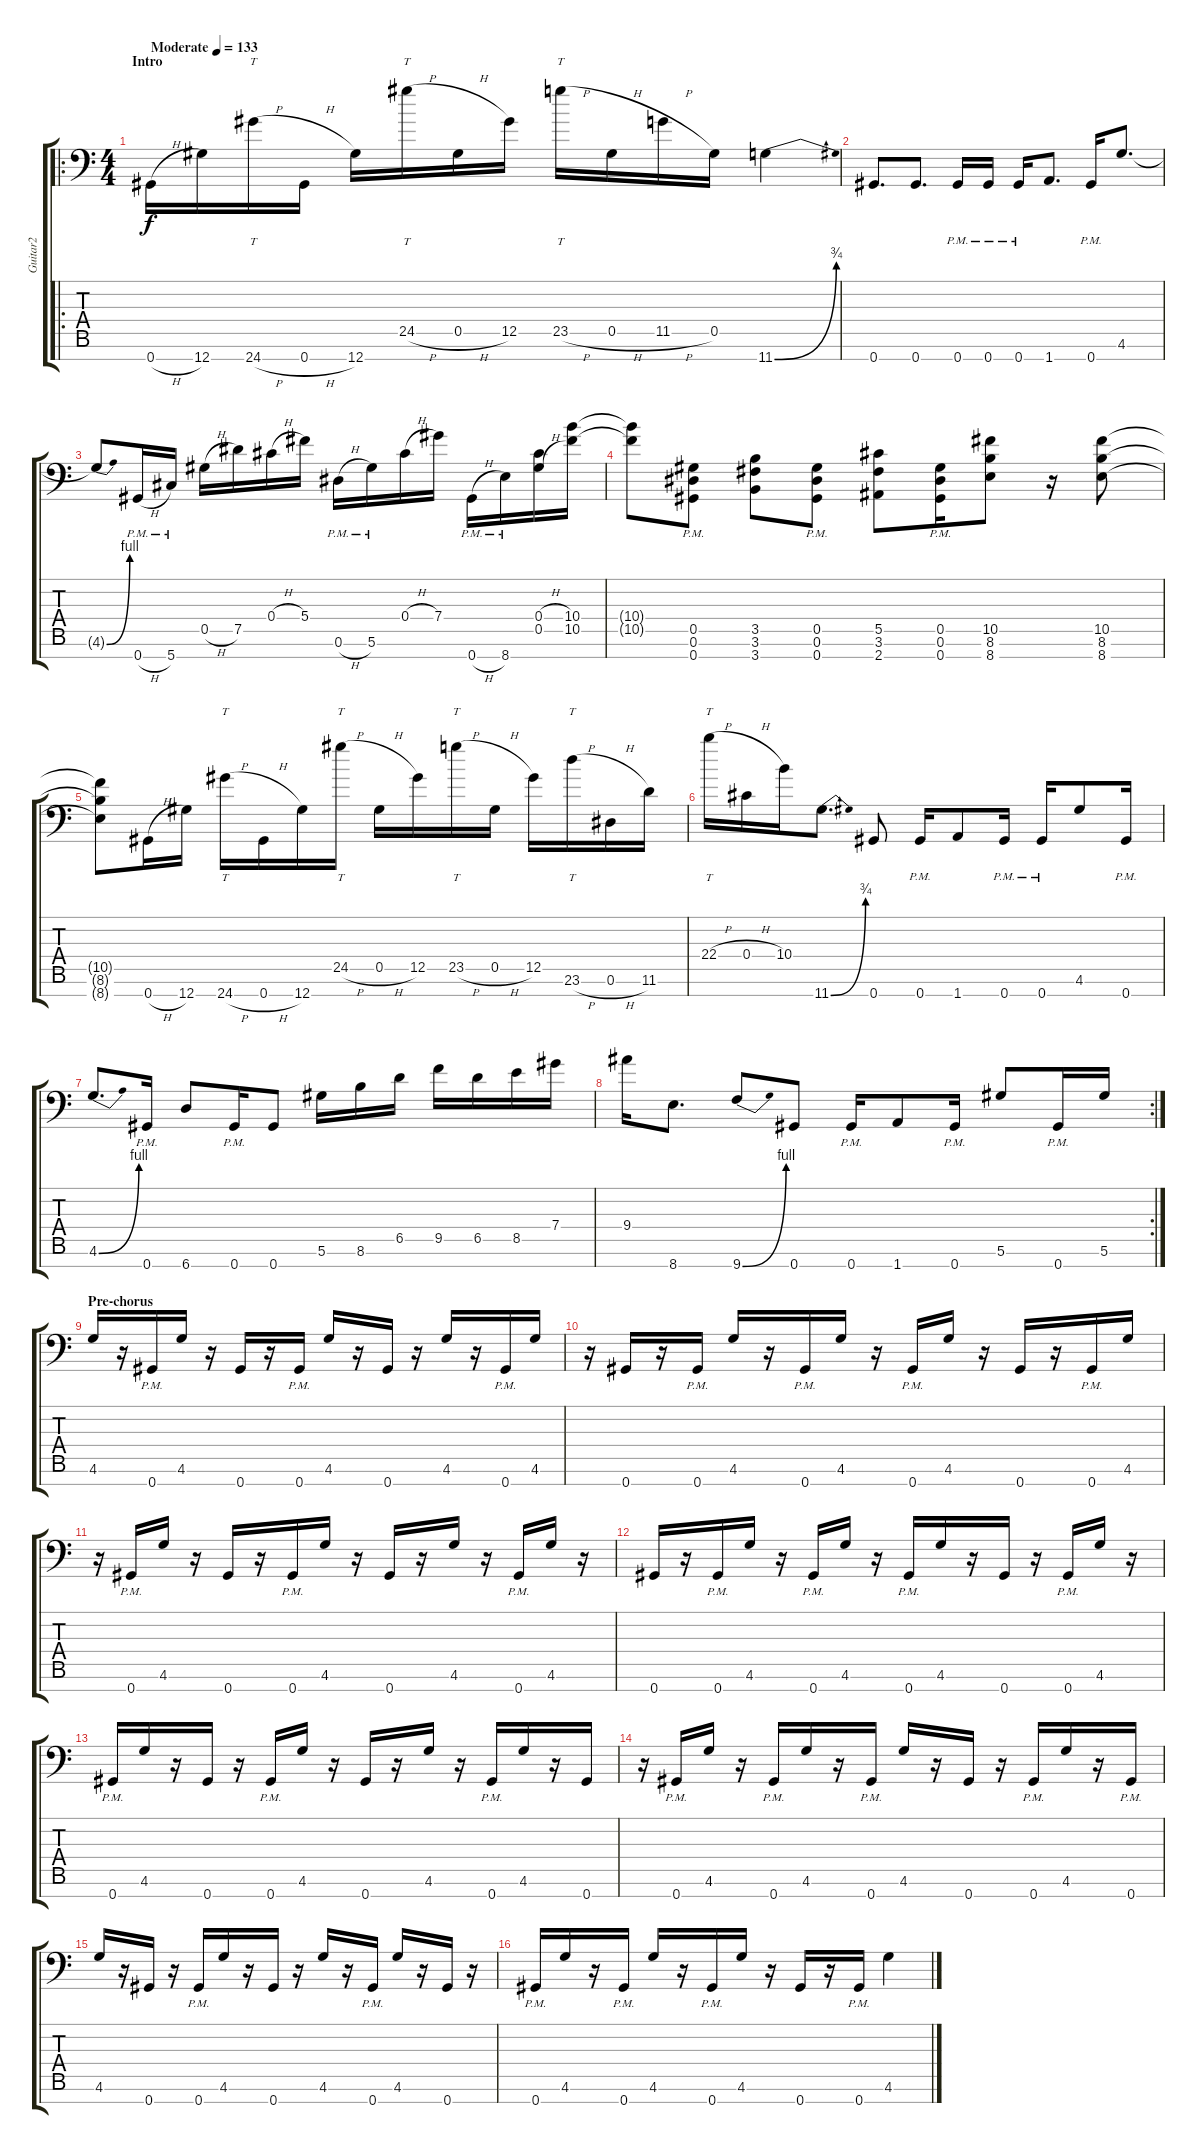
\track ("Guitar2" "Guitar2") {instrument distortionguitar}
\staff {score tabs}
\tuning (Eb4 Bb3 Gb3 Db3 Ab2 Eb2 Ab1) {hide}
\ro
\ts (4 4)
\section ("" "Intro")
\tempo (133 "Moderate")
\clef f4
\ks c
0.7{h}.16{dy f instrument distortionguitar} 12.7.16 24.7{h}.16{tt} 0.7{h}.16 12.7.16 24.5{h}.16{tt} 0.5{h}.16 12.5.16 23.5{h}.16{tt} 0.5{h}.16 11.5{h}.16 0.5.16 11.7{be (bend 0 0 60 3)}.4 |
0.7.8{d} 0.7.8{d} 0.7{pm}.16 0.7{pm}.16 0.7{pm}.16 1.7.8{d} 0.7{pm}.16 4.6.8{d} |
4.6{be (bend 0 0 60 4) t}.8 0.7{h pm}.16 5.7{pm}.16 0.5{h}.16 7.5.16 0.4{h}.16 5.4.16 0.6{h pm}.16 5.6{pm}.16 0.4{h}.16 7.4.16 0.7{h pm}.16 8.7{pm}.16 (0.4{h} 0.5{h}).16 (10.4 10.5).16 |
(10.4{t} 10.5{t}).8 (0.5{pm} 0.6{pm} 0.7{pm}).8 (3.5 3.6 3.7).8 (0.5{pm} 0.6{pm} 0.7{pm}).8 (5.5 3.6 2.7).8 (0.5{pm} 0.6{pm} 0.7{pm}).16 (10.5 8.6 8.7).8 r.16 (10.5 8.6 8.7).8 |
(10.5{t} 8.6{t} 8.7{t}).8 0.7{h}.16 12.7.16 24.7{h}.16{tt} 0.7{h}.16 12.7.16 24.5{h}.16{tt} 0.5{h}.16 12.5.16 23.5{h}.16{tt} 0.5{h}.16 12.5.16 23.6{h}.16{tt} 0.6{h}.16 11.6.16 |
22.4{h}.16{tt} 0.4{h}.16 10.4.16 11.7{be (bend 0 0 60 3)}.8{d} 0.7.8 0.7{pm}.16 1.7.8 0.7{pm}.16 0.7{pm}.16 4.6.8 0.7{pm}.16 |
4.6{be (bend 0 0 60 4)}.8{d} 0.7{pm}.16 6.7.8 0.7{pm}.16 0.7.8 5.6.16 8.6.16 6.5.16 9.5.16 6.5.16 8.5.16 7.4.16 |
\rc 2
9.4.16 8.7.8{d} 9.7{be (bend 0 0 60 4)}.8 0.7.8 0.7{pm}.16 1.7.8 0.7{pm}.16 5.6.8 0.7{pm}.16 5.6.16 |
\section ("" "Pre-chorus")
4.6.16 r.16 0.7{pm}.16 4.6.16 r.16 0.7.16 r.16 0.7{pm}.16 4.6.16 r.16 0.7.16 r.16 4.6.16 r.16 0.7{pm}.16 4.6.16 |
r.16 0.7.16 r.16 0.7{pm}.16 4.6.16 r.16 0.7{pm}.16 4.6.16 r.16 0.7{pm}.16 4.6.16 r.16 0.7.16 r.16 0.7{pm}.16 4.6.16 |
r.16 0.7{pm}.16 4.6.16 r.16 0.7.16 r.16 0.7{pm}.16 4.6.16 r.16 0.7.16 r.16 4.6.16 r.16 0.7{pm}.16 4.6.16 r.16 |
0.7.16 r.16 0.7{pm}.16 4.6.16 r.16 0.7{pm}.16 4.6.16 r.16 0.7{pm}.16 4.6.16 r.16 0.7.16 r.16 0.7{pm}.16 4.6.16 r.16 |
0.7{pm}.16 4.6.16 r.16 0.7.16 r.16 0.7{pm}.16 4.6.16 r.16 0.7.16 r.16 4.6.16 r.16 0.7{pm}.16 4.6.16 r.16 0.7.16 |
r.16 0.7{pm}.16 4.6.16 r.16 0.7{pm}.16 4.6.16 r.16 0.7{pm}.16 4.6.16 r.16 0.7.16 r.16 0.7{pm}.16 4.6.16 r.16 0.7{pm}.16 |
4.6.16 r.16 0.7.16 r.16 0.7{pm}.16 4.6.16 r.16 0.7.16 r.16 4.6.16 r.16 0.7{pm}.16 4.6.16 r.16 0.7.16 r.16 |
0.7{pm}.16 4.6.16 r.16 0.7{pm}.16 4.6.16 r.16 0.7{pm}.16 4.6.16 r.16 0.7.16 r.16 0.7{pm}.16 4.6.4
